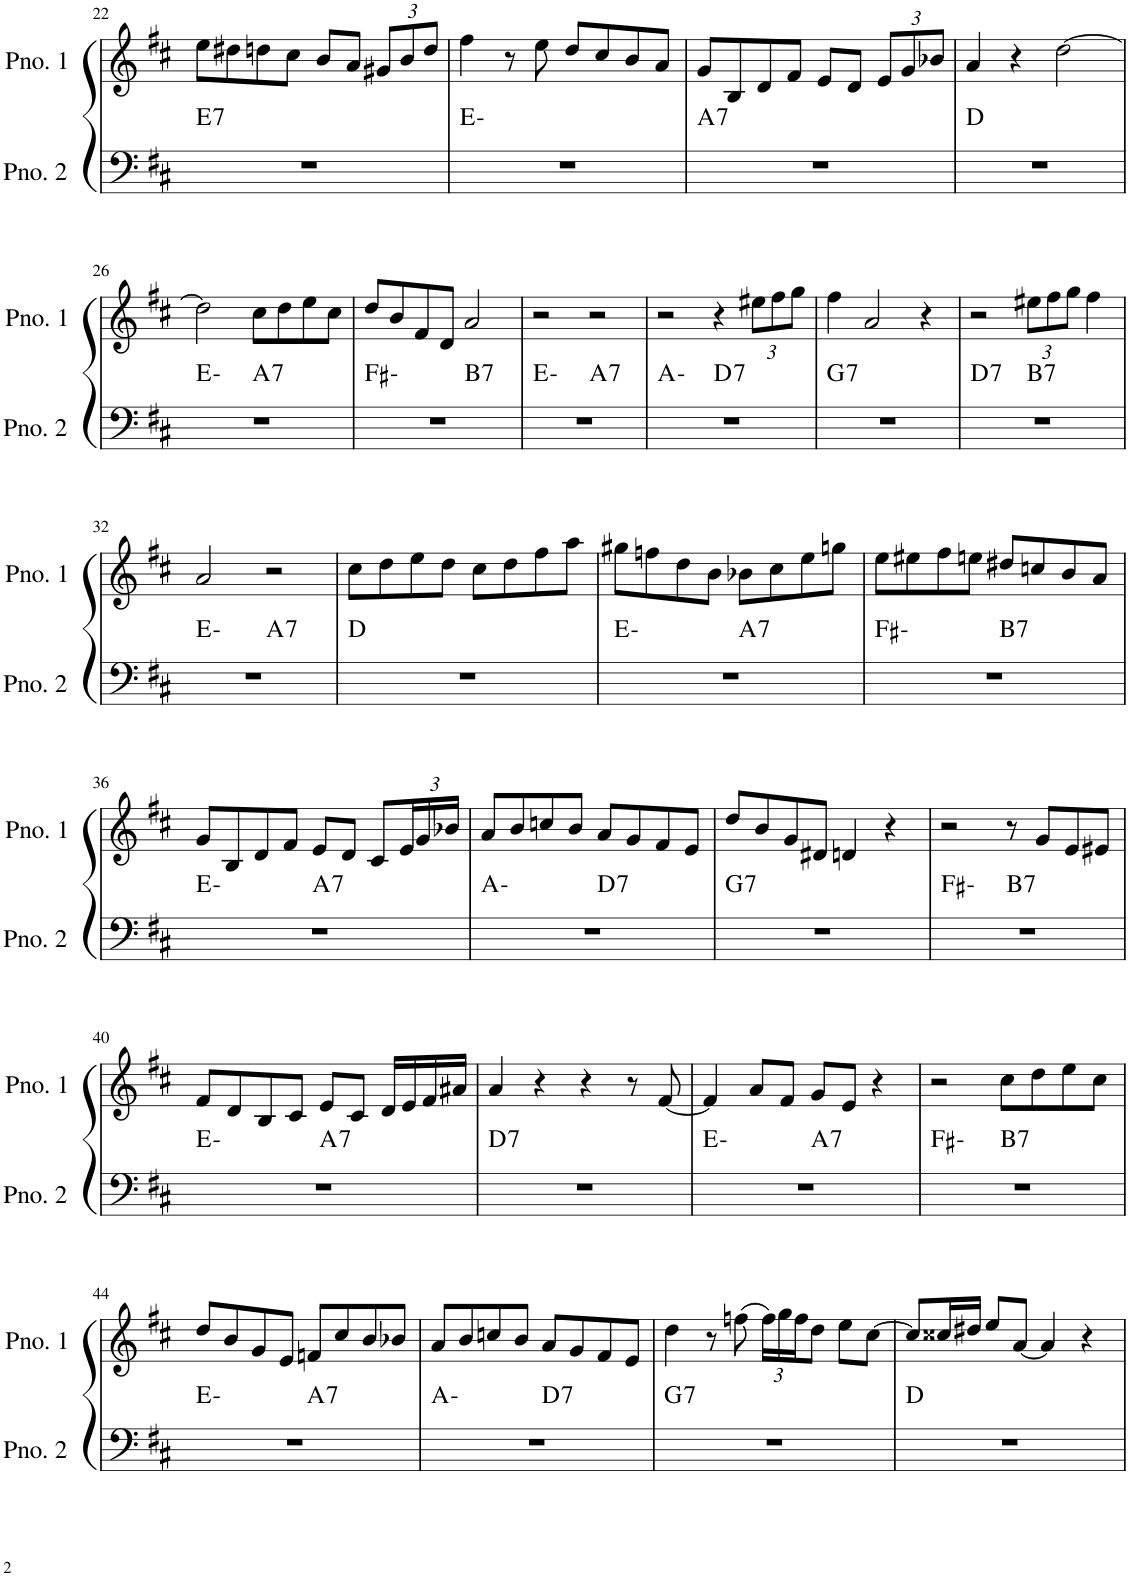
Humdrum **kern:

**kern	**harte	**kern
*part2	*part2	*part1
*staff2	*	*staff1
*I"ピアノ 2	*	*I"ピアノ 1
!!LO:PB:g=z
*clefF4	*	*clefG2
*k[f#c#]	*	*k[f#c#]
*M4/4	*	*M4/4
=22	=22	=22
!	!LO:H:kt=7	!
1r	E:7	8ee\L
.	.	8dd#X\
.	.	8ddn\
.	.	8cc#\J
.	.	8b/L
.	.	8a/J
*	*	*Xbrackettup
.	.	12g#X/L
.	.	12b/
.	.	12dd/J
=23	=23	=23
1r	E:min	4ff#\
.	.	8r
.	.	8ee\
.	.	8dd/L
.	.	8cc#/
.	.	8b/
.	.	8a/J
=24	=24	=24
!	!LO:H:kt=7	!
1r	A:7	8g/L
.	.	8B/
.	.	8d/
.	.	8f#/J
.	.	8e/L
.	.	8d/J
.	.	12e/L
.	.	12g/
.	.	12b-X/J
=25	=25	=25
1r	D:maj	4a/
.	.	4r
.	.	[2dd\
!!LO:LB:g=z
=26	=26	=26
*^	*	*
1r	2ryy	E:min	2dd\]
!	!	!LO:H:kt=7	!
.	2ryy	A:7	8cc#\L
.	.	.	8dd\
.	.	.	8ee\
.	.	.	8cc#\J
=27	=27	=27	=27
1r	2ryy	F#:min	8dd/L
.	.	.	8b/
.	.	.	8f#/
.	.	.	8d/J
!	!	!LO:H:kt=7	!
.	2ryy	B:7	2a/
=28	=28	=28	=28
1r	2ryy	E:min	2r
!	!	!LO:H:kt=7	!
.	2ryy	A:7	2r
=29	=29	=29	=29
1r	2ryy	A:min	2r
!	!	!LO:H:kt=7	!
.	2ryy	D:7	4r
.	.	.	12ee#X\L
.	.	.	12ff#\
.	.	.	12gg\J
=30	=30	=30	=30
!	!	!LO:H:kt=7	!
*v	*v	*	*
1r	G:7	4ff#\
.	.	2a/
.	.	4r
=31	=31	=31
!	!LO:H:kt=7	!
*^	*	*
1r	2ryy	D:7	2r
!	!	!LO:H:kt=7	!
.	2ryy	B:7	12ee#X\L
.	.	.	12ff#\
.	.	.	12gg\J
.	.	.	4ff#\
!!LO:LB:g=z
=32	=32	=32	=32
1r	2ryy	E:min	2a/
!	!	!LO:H:kt=7	!
.	2ryy	A:7	2r
*v	*v	*	*
=33	=33	=33
1r	D:maj	8cc#\L
.	.	8dd\
.	.	8ee\
.	.	8dd\J
.	.	8cc#\L
.	.	8dd\
.	.	8ff#\
.	.	8aa\J
=34	=34	=34
*^	*	*
1r	2ryy	E:min	8gg#X\L
.	.	.	8ffn\
.	.	.	8dd\
.	.	.	8b\J
!	!	!LO:H:kt=7	!
.	2ryy	A:7	8b-X\L
.	.	.	8cc#\
.	.	.	8ee\
.	.	.	8ggn\J
=35	=35	=35	=35
1r	2ryy	F#:min	8ee\L
.	.	.	8ee#X\
.	.	.	8ff#\
.	.	.	8een\J
!	!	!LO:H:kt=7	!
.	2ryy	B:7	8dd#X/L
.	.	.	8ccn/
.	.	.	8b/
.	.	.	8a/J
!!LO:LB:g=z
=36	=36	=36	=36
1r	2ryy	E:min	8g/L
.	.	.	8B/
.	.	.	8d/
.	.	.	8f#/J
!	!	!LO:H:kt=7	!
.	2ryy	A:7	8e/L
.	.	.	8d/J
.	.	.	8c#/L
.	.	.	24e/L
.	.	.	24g/
.	.	.	24b-X/JJ
=37	=37	=37	=37
1r	2ryy	A:min	8a/L
.	.	.	8b/
.	.	.	8ccn/
.	.	.	8b/J
!	!	!LO:H:kt=7	!
.	2ryy	D:7	8a/L
.	.	.	8g/
.	.	.	8f#/
.	.	.	8e/J
=38	=38	=38	=38
!	!	!LO:H:kt=7	!
*v	*v	*	*
1r	G:7	8dd/L
.	.	8b/
.	.	8g/
.	.	8d#X/J
.	.	4dn/
.	.	4r
=39	=39	=39
*^	*	*
1r	2ryy	F#:min	2r
!	!	!LO:H:kt=7	!
.	2ryy	B:7	8r
.	.	.	8g/L
.	.	.	8e/
.	.	.	8e#X/J
!!LO:LB:g=z
=40	=40	=40	=40
1r	2ryy	E:min	8f#/L
.	.	.	8d/
.	.	.	8B/
.	.	.	8c#/J
!	!	!LO:H:kt=7	!
.	2ryy	A:7	8e/L
.	.	.	8c#/J
.	.	.	16d/LL
.	.	.	16e/
.	.	.	16f#/
.	.	.	16a#X/JJ
=41	=41	=41	=41
!	!	!LO:H:kt=7	!
*v	*v	*	*
1r	D:7	4a/
.	.	4r
.	.	4r
.	.	8r
.	.	[8f#/
=42	=42	=42
*^	*	*
1r	2ryy	E:min	4f#/]
.	.	.	8a/L
.	.	.	8f#/J
!	!	!LO:H:kt=7	!
.	2ryy	A:7	8g/L
.	.	.	8e/J
.	.	.	4r
=43	=43	=43	=43
1r	2ryy	F#:min	2r
!	!	!LO:H:kt=7	!
.	2ryy	B:7	8cc#\L
.	.	.	8dd\
.	.	.	8ee\
.	.	.	8cc#\J
!!LO:LB:g=z
=44	=44	=44	=44
1r	2ryy	E:min	8dd/L
.	.	.	8b/
.	.	.	8g/
.	.	.	8e/J
!	!	!LO:H:kt=7	!
.	2ryy	A:7	8fn/L
.	.	.	8cc#/
.	.	.	8b/
.	.	.	8b-X/J
=45	=45	=45	=45
1r	2ryy	A:min	8a/L
.	.	.	8b/
.	.	.	8ccn/
.	.	.	8b/J
!	!	!LO:H:kt=7	!
.	2ryy	D:7	8a/L
.	.	.	8g/
.	.	.	8f#/
.	.	.	8e/J
=46	=46	=46	=46
!	!	!LO:H:kt=7	!
*v	*v	*	*
1r	G:7	4dd\
.	.	8r
.	.	(8ffn\
.	.	24ff\LL)
.	.	24gg\
.	.	24ff\J
.	.	8dd\J
.	.	8ee\L
.	.	[8cc#\J
=47	=47	=47
1r	D:maj	8cc#/L]
.	.	16cc##X/L
.	.	16dd#X/JJ
.	.	8ee/L
.	.	[8a/J
.	.	4a/]
.	.	4r
=	=	=
*-	*-	*-
